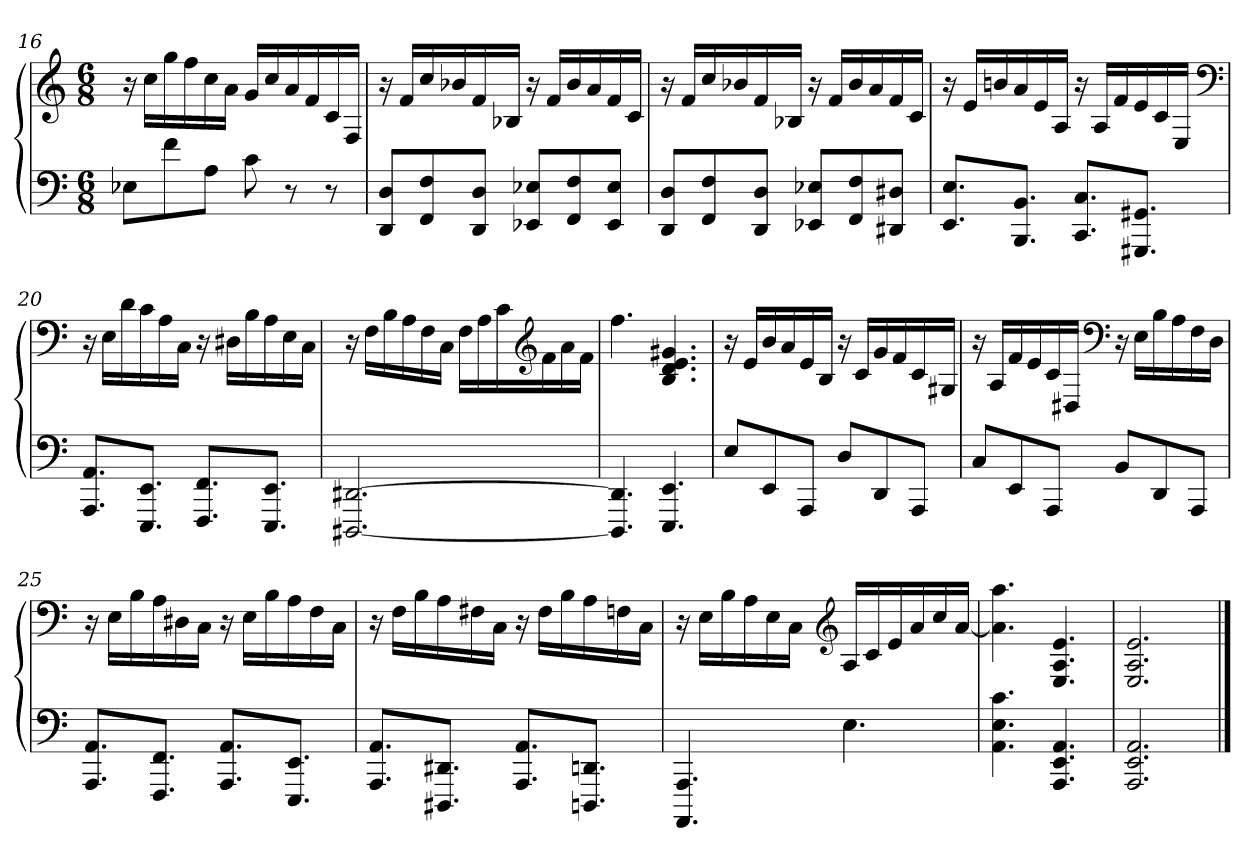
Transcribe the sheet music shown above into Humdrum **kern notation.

**kern	**kern
*part1	*part1
*staff2	*staff1
*clefF4	*clefG2
*k[]	*k[]
*a:	*a:
*M6/8	*M6/8
=16	=16
8E-XL	16r
.	16ccLL
8f	16gg
.	16ff
8AJ	16cc
.	16aJJ
8c	16gLL
.	16cc
8r	16a
.	16f
8r	16c
.	16FJJ
=17	=17
8DD 8DL	16r
.	16fLL
8FF 8F	16cc
.	16b-X
8DD 8DJ	16f
.	16B-XJJ
8EE-X 8E-XL	16r
.	16fLL
8FF 8F	16b-
.	16a
8EE- 8E-J	16f
.	16cJJ
=18	=18
8DD 8DL	16r
.	16fLL
8FF 8F	16cc
.	16b-X
8DD 8DJ	16f
.	16B-XJJ
8EE-X 8E-XL	16r
.	16fLL
8FF 8F	16b-
.	16a
8DD#X 8D#XJ	16f
.	16cJJ
=19	=19
8.EE 8.EL	16r
.	16eLL
.	16bn
8.BBB 8.BBJ	16a
.	16e
.	16AJJ
8.CC 8.CL	16r
.	16ALL
.	16f
8.GGG#X 8.GG#XJ	16e
.	16c
.	16EJJ
*	*clefF4
=20	=20
8.AAA 8.AAL	16r
.	16ELL
.	16d
8.EEE 8.EEJ	16c
.	16A
.	16CJJ
8.FFF 8.FFL	16r
.	16D#XLL
.	16B
8.EEE 8.EEJ	16A
.	16E
.	16CJJ
=21	=21
[2.DDD#X [2.DD#X	16r
.	16FLL
.	16B
.	16A
.	16F
.	16CJJ
.	16FLL
.	16A
.	16c
*	*clefG2
.	16f
.	16a
.	16fJJ
=22	=22
4.DDD#] 4.DD#]	4.ff
4.EEE 4.EE	4.B 4.d 4.e 4.g#X
=23	=23
8EL	16r
.	16eLL
8EE	16b
.	16a
8AAAJ	16e
.	16BJJ
8DL	16r
.	16cLL
8DD	16g
.	16f
8AAAJ	16c
.	16G#XJJ
=24	=24
8CL	16r
.	16ALL
8EE	16f
.	16e
8AAAJ	16c
.	16D#XJJ
*	*clefF4
8BBL	16r
.	16ELL
8DD	16B
.	16A
8AAAJ	16F
.	16D#JJ
=25	=25
8.AAA 8.AAL	16r
.	16ELL
.	16B
8.FFF 8.FFJ	16A
.	16D#X
.	16CJJ
8.AAA 8.AAL	16r
.	16ELL
.	16B
8.EEE 8.EEJ	16A
.	16F
.	16CJJ
=26	=26
8.AAA 8.AAL	16r
.	16FLL
.	16B
8.DDD#X 8.DD#XJ	16A
.	16F#X
.	16CJJ
8.AAA 8.AAL	16r
.	16F#LL
.	16B
8.DDDn 8.DDnJ	16A
.	16Fn
.	16CJJ
=27	=27
4.AAAA 4.AAA	16r
.	16ELL
.	16B
.	16A
.	16E
.	16CJJ
*	*clefG2
4.E	16ALL
.	16c
.	16e
.	16a
.	16cc
.	[16aJJ
=28	=28
4.AA 4.E 4.c	4.a] 4.aa
4.AAA 4.EE 4.AA	4.E 4.A 4.e
=29	=29
2.AAA 2.EE 2.AA	2.E 2.A 2.e
==	==
*-	*-
